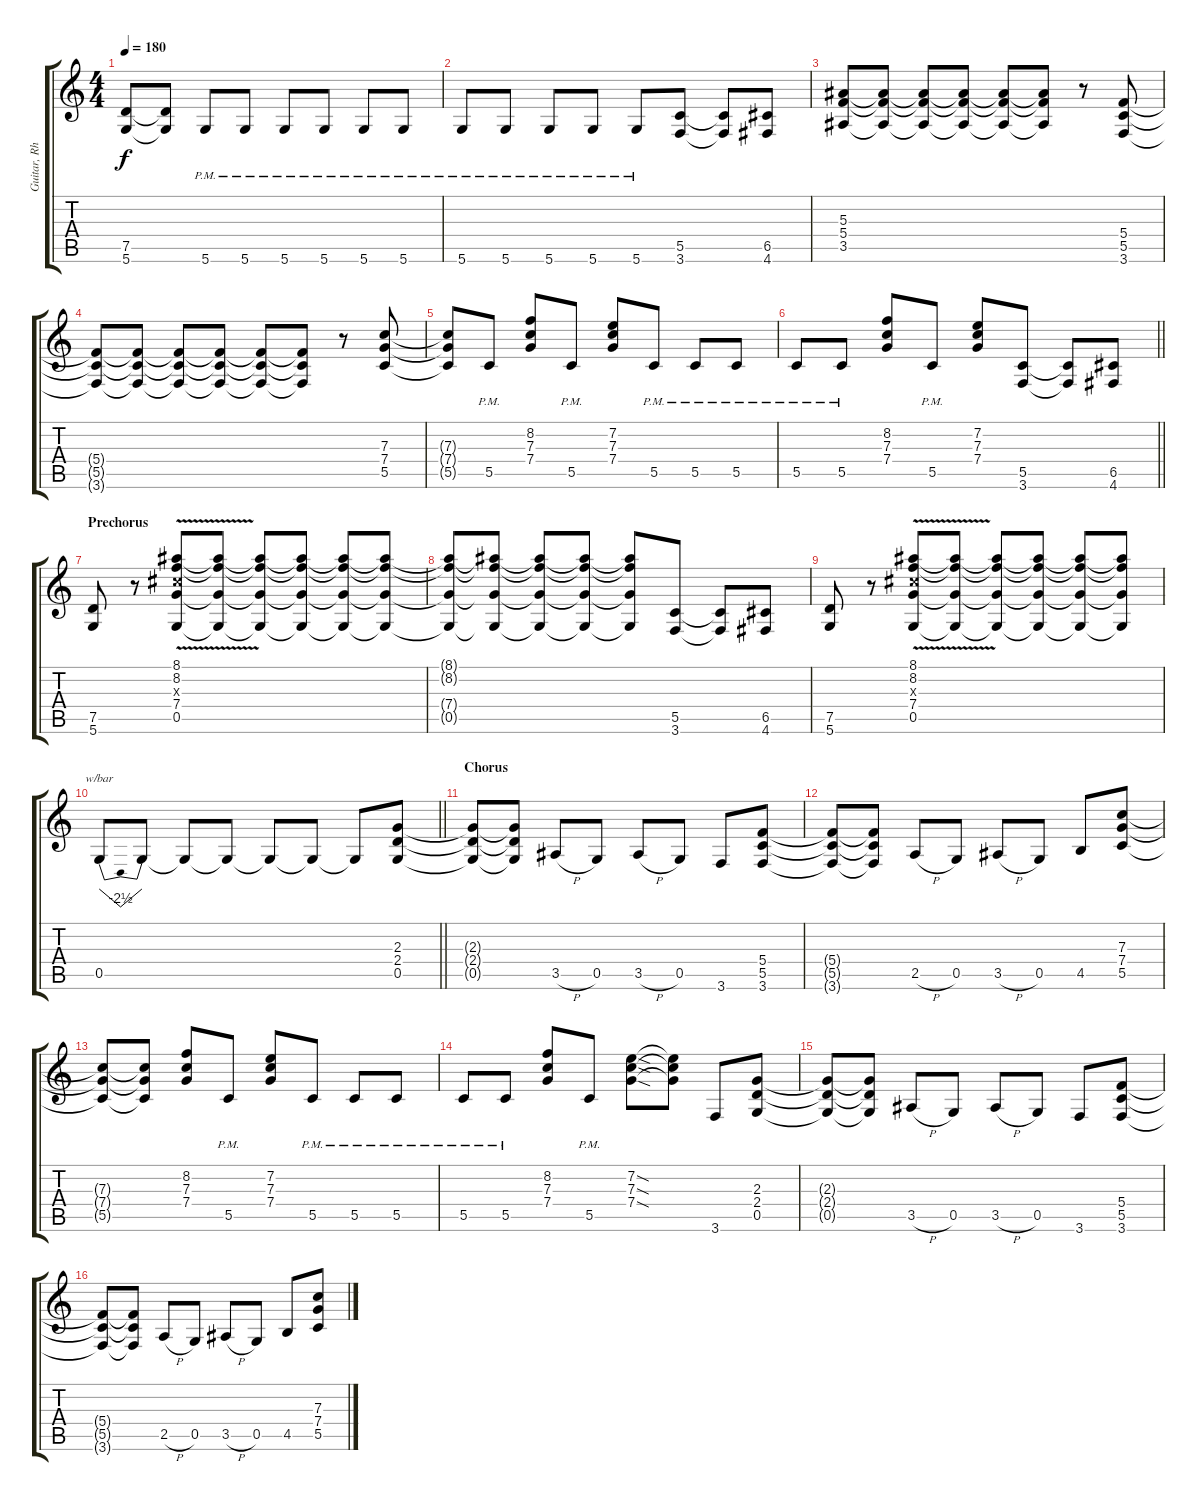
\track ("Guitar, Rhythm 2" "Guitar, Rh") {instrument distortionguitar}
\staff {score tabs}
\tuning (D4 A3 F3 C3 G2 D2) {hide}
\ts (4 4)
\tempo 180
\clef g2
\ks c
(7.5 5.6).8{dy f} (7.5{t} 5.6{t}).8 5.6{pm}.8 5.6{pm}.8 5.6{pm}.8 5.6{pm}.8 5.6{pm}.8 5.6{pm}.8 |
5.6{pm}.8 5.6{pm}.8 5.6{pm}.8 5.6{pm}.8 5.6{pm}.8 (5.5 3.6).8 (5.5{t} 3.6{t}).8 (6.5 4.6).8 |
(5.3 5.4 3.5).8 (5.3{t} 5.4{t} 3.5{t}).8 (5.3{t} 5.4{t} 3.5{t}).8 (5.3{t} 5.4{t} 3.5{t}).8 (5.3{t} 5.4{t} 3.5{t}).8 (5.3{t} 5.4{t} 3.5{t}).8 r.8 (5.4 5.5 3.6).8 |
(5.4{t} 5.5{t} 3.6{t}).8 (5.4{t} 5.5{t} 3.6{t}).8 (5.4{t} 5.5{t} 3.6{t}).8 (5.4{t} 5.5{t} 3.6{t}).8 (5.4{t} 5.5{t} 3.6{t}).8 (5.4{t} 5.5{t} 3.6{t}).8 r.8 (7.3 7.4 5.5).8 |
(7.3{t} 7.4{t} 5.5{t}).8 5.5{pm}.8 (8.2 7.3 7.4).8 5.5{pm}.8 (7.2 7.3 7.4).8 5.5{pm}.8 5.5{pm}.8 5.5{pm}.8 |
\barLineRight lightlight
5.5{pm}.8 5.5{pm}.8 (8.2 7.3 7.4).8 5.5{pm}.8 (7.2 7.3 7.4).8 (5.5 3.6).8 (5.5{t} 3.6{t}).8 (6.5 4.6).8 |
\section ("" "Prechorus")
(7.5 5.6).8 r.8 (8.1 8.2{v} 8.3{v x} 7.4{v} 0.5{v}).8 (8.1{t} 8.2{t} 7.4{t} 0.5{t}).8 (8.1{t} 8.2{t} 7.4{t} 0.5{t}).8 (8.1{t} 8.2{t} 7.4{t} 0.5{t}).8 (8.1{t} 8.2{t} 7.4{t} 0.5{t}).8 (8.1{t} 8.2{t} 7.4{t} 0.5{t}).8 |
(8.1{t} 8.2{t} 7.4{t} 0.5{t}).8 (8.1{t} 8.2{t} 7.4{t} 0.5{t}).8 (8.1{t} 8.2{t} 7.4{t} 0.5{t}).8 (8.1{t} 8.2{t} 7.4{t} 0.5{t}).8 (8.1{t} 8.2{t} 7.4{t} 0.5{t}).8 (5.5 3.6).8 (5.5{t} 3.6{t}).8 (6.5 4.6).8 |
(7.5 5.6).8 r.8 (8.1 8.2{v} 8.3{v x} 7.4{v} 0.5{v}).8 (8.1{t} 8.2{t} 7.4{t} 0.5{t}).8 (8.1{t} 8.2{t} 7.4{t} 0.5{t}).8 (8.1{t} 8.2{t} 7.4{t} 0.5{t}).8 (8.1{t} 8.2{t} 7.4{t} 0.5{t}).8 (8.1{t} 8.2{t} 7.4{t} 0.5{t}).8 |
\barLineRight lightlight
0.5.8{tbe (dip default 0 0 45 -10 55 -10 60 0)} 0.5{t}.8 0.5{t}.8 0.5{t}.8 0.5{t}.8 0.5{t}.8 0.5{t}.8 (2.3 2.4 0.5).8 |
\section ("" "Chorus")
(2.3{t} 2.4{t} 0.5{t}).8 (2.3{t} 2.4{t} 0.5{t}).8 3.5{h}.8 0.5.8 3.5{h}.8 0.5.8 3.6.8 (5.4 5.5 3.6).8 |
(5.4{t} 5.5{t} 3.6{t}).8 (5.4{t} 5.5{t} 3.6{t}).8 2.5{h}.8 0.5.8 3.5{h}.8 0.5.8 4.5.8 (7.3 7.4 5.5).8 |
(7.3{t} 7.4{t} 5.5{t}).8 (7.3{t} 7.4{t} 5.5{t}).8 (8.2 7.3 7.4).8 5.5{pm}.8 (7.2 7.3 7.4).8 5.5{pm}.8 5.5{pm}.8 5.5{pm}.8 |
5.5{pm}.8 5.5{pm}.8 (8.2 7.3 7.4).8 5.5{pm}.8 (7.2{sod} 7.3{sod} 7.4{sod}).8 (7.2{t} 7.3{t} 7.4{t}).8 3.6.8 (2.3 2.4 0.5).8 |
(2.3{t} 2.4{t} 0.5{t}).8 (2.3{t} 2.4{t} 0.5{t}).8 3.5{h}.8 0.5.8 3.5{h}.8 0.5.8 3.6.8 (5.4 5.5 3.6).8 |
(5.4{t} 5.5{t} 3.6{t}).8 (5.4{t} 5.5{t} 3.6{t}).8 2.5{h}.8 0.5.8 3.5{h}.8 0.5.8 4.5.8 (7.3 7.4 5.5).8
